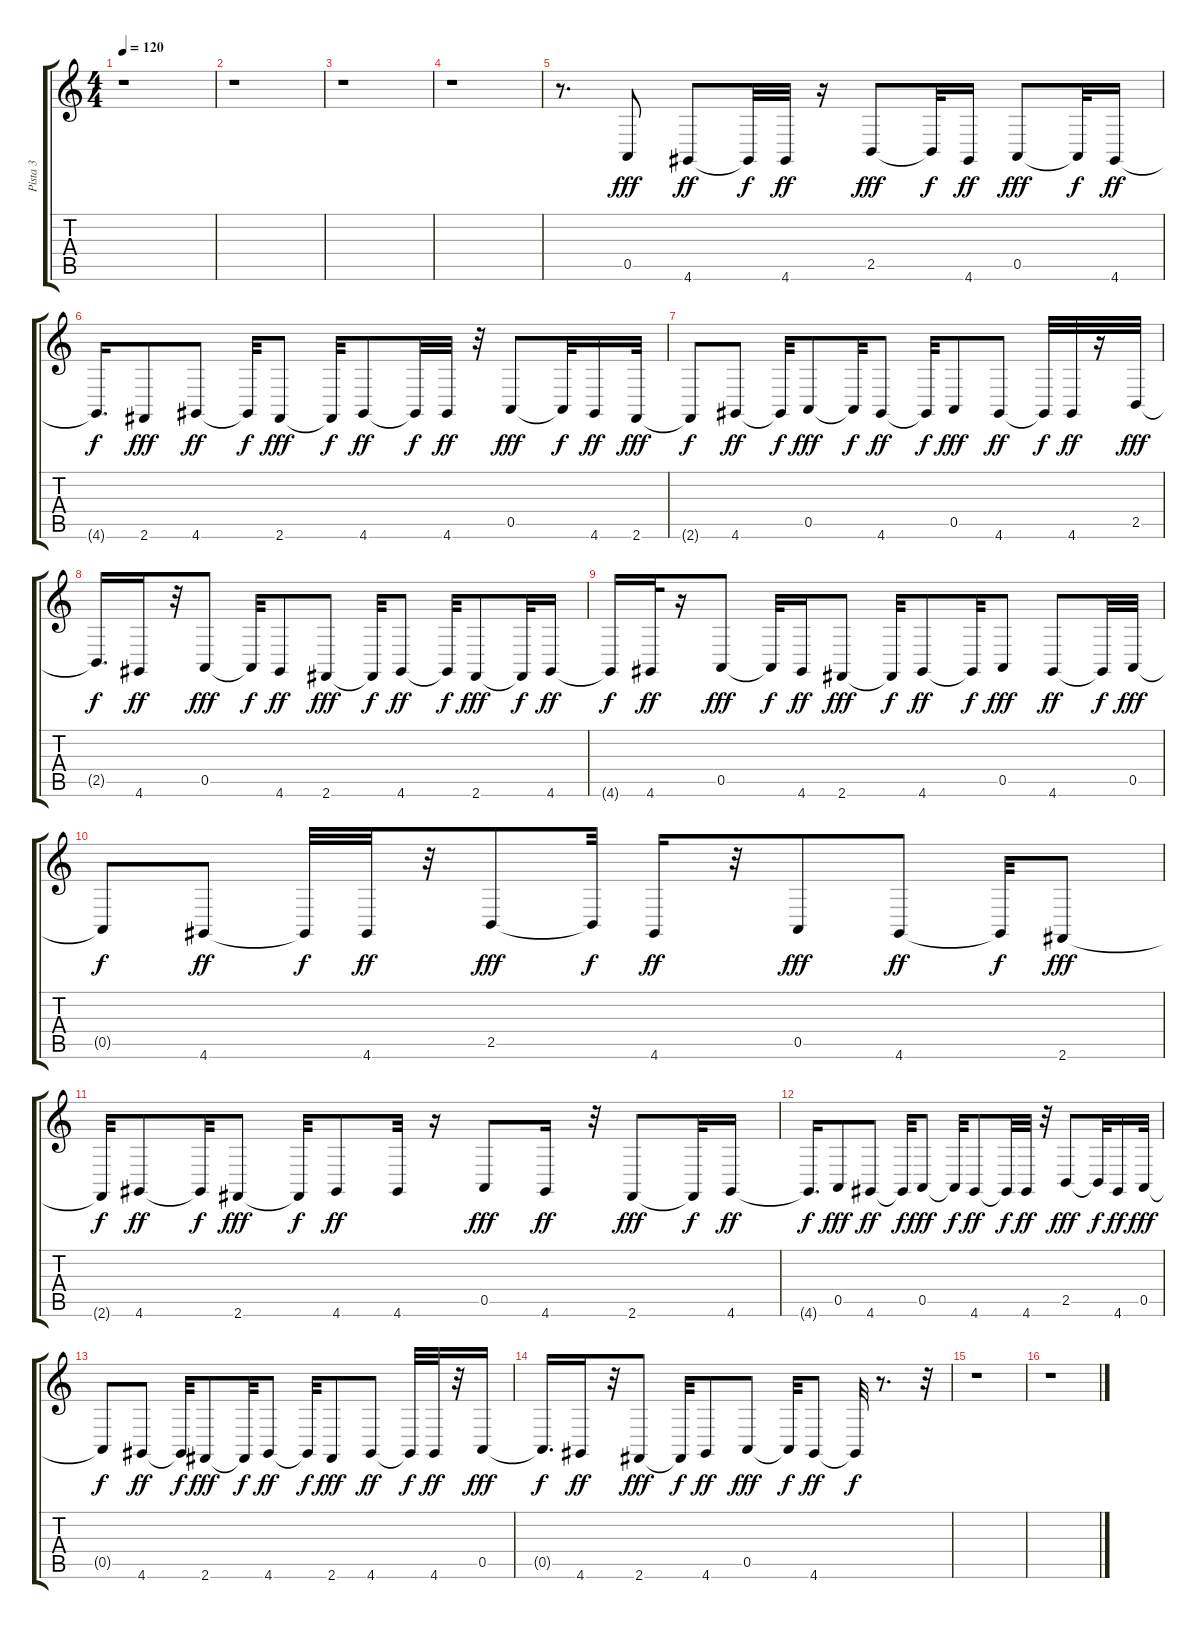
\track ("Pista 3" "Pista 3") {instrument tubularbells}
\staff {score tabs}
\tuning (E4 B3 G3 D3 A2 E2) {hide}
\ts (4 4)
\tempo 120
\clef g2
\ks c
r.1{dy f} |
r.1 |
r.1 |
r.1 |
r.8{d} 0.5.8{dy fff volume 14 instrument distortionguitar} 4.6.8{dy ff} 4.6{t}.32{dy f} 4.6.32{dy ff} r.16 2.5.8{dy fff} 2.5{t}.32{dy f} 4.6.16{dy ff} 0.5.8{dy fff} 0.5{t}.32{dy f} 4.6.16{dy ff} |
4.6{t}.16{d dy f} 2.6.8{dy fff} 4.6.8{dy ff} 4.6{t}.32{dy f} 2.6.8{dy fff} 2.6{t}.32{dy f} 4.6.8{dy ff} 4.6{t}.32{dy f} 4.6.32{dy ff} r.32 0.5.8{dy fff} 0.5{t}.32{dy f} 4.6.16{dy ff} 2.6.32{dy fff} |
2.6{t}.8{dy f} 4.6.8{dy ff} 4.6{t}.32{dy f} 0.5.8{dy fff} 0.5{t}.32{dy f} 4.6.8{dy ff} 4.6{t}.32{dy f} 0.5.8{dy fff} 4.6.8{dy ff} 4.6{t}.32{dy f} 4.6.32{dy ff} r.16 2.5.32{dy fff} |
2.5{t}.16{d dy f} 4.6.16{dy ff} r.32 0.5.8{dy fff} 0.5{t}.32{dy f} 4.6.8{dy ff} 2.6.8{dy fff} 2.6{t}.32{dy f} 4.6.8{dy ff} 4.6{t}.32{dy f} 2.6.8{dy fff} 2.6{t}.32{dy f} 4.6.16{dy ff} |
4.6{t}.16{dy f} 4.6.32{dy ff} r.16 0.5.8{dy fff} 0.5{t}.32{dy f} 4.6.16{dy ff} 2.6.8{dy fff} 2.6{t}.32{dy f} 4.6.8{dy ff} 4.6{t}.32{dy f} 0.5.8{dy fff} 4.6.8{dy ff} 4.6{t}.32{dy f} 0.5.32{dy fff} |
0.5{t}.8{dy f} 4.6.8{dy ff} 4.6{t}.32{dy f} 4.6.32{dy ff} r.32 2.5.8{dy fff} 2.5{t}.32{dy f} 4.6.16{dy ff} r.32 0.5.8{dy fff} 4.6.8{dy ff} 4.6{t}.32{dy f} 2.6.8{dy fff} |
2.6{t}.32{dy f} 4.6.8{dy ff} 4.6{t}.32{dy f} 2.6.8{dy fff} 2.6{t}.32{dy f} 4.6.8{dy ff} 4.6.32 r.16 0.5.8{dy fff} 4.6.16{dy ff} r.32 2.6.8{dy fff} 2.6{t}.32{dy f} 4.6.16{dy ff} |
4.6{t}.16{d dy f} 0.5.8{dy fff} 4.6.8{dy ff} 4.6{t}.32{dy f} 0.5.8{dy fff} 0.5{t}.32{dy f} 4.6.8{dy ff} 4.6{t}.32{dy f} 4.6.32{dy ff} r.32 2.5.8{dy fff} 2.5{t}.32{dy f} 4.6.16{dy ff} 0.5.32{dy fff} |
0.5{t}.8{dy f} 4.6.8{dy ff} 4.6{t}.32{dy f} 2.6.8{dy fff} 2.6{t}.32{dy f} 4.6.8{dy ff} 4.6{t}.32{dy f} 2.6.8{dy fff} 4.6.8{dy ff} 4.6{t}.32{dy f} 4.6.32{dy ff} r.32 0.5.16{dy fff} |
0.5{t}.16{d dy f} 4.6.16{dy ff} r.32 2.6.8{dy fff} 2.6{t}.32{dy f} 4.6.8{dy ff} 0.5.8{dy fff} 0.5{t}.32{dy f} 4.6.8{dy ff} 4.6{t}.32{dy f} r.8{d} r.32 |
r.1 |
r.1
